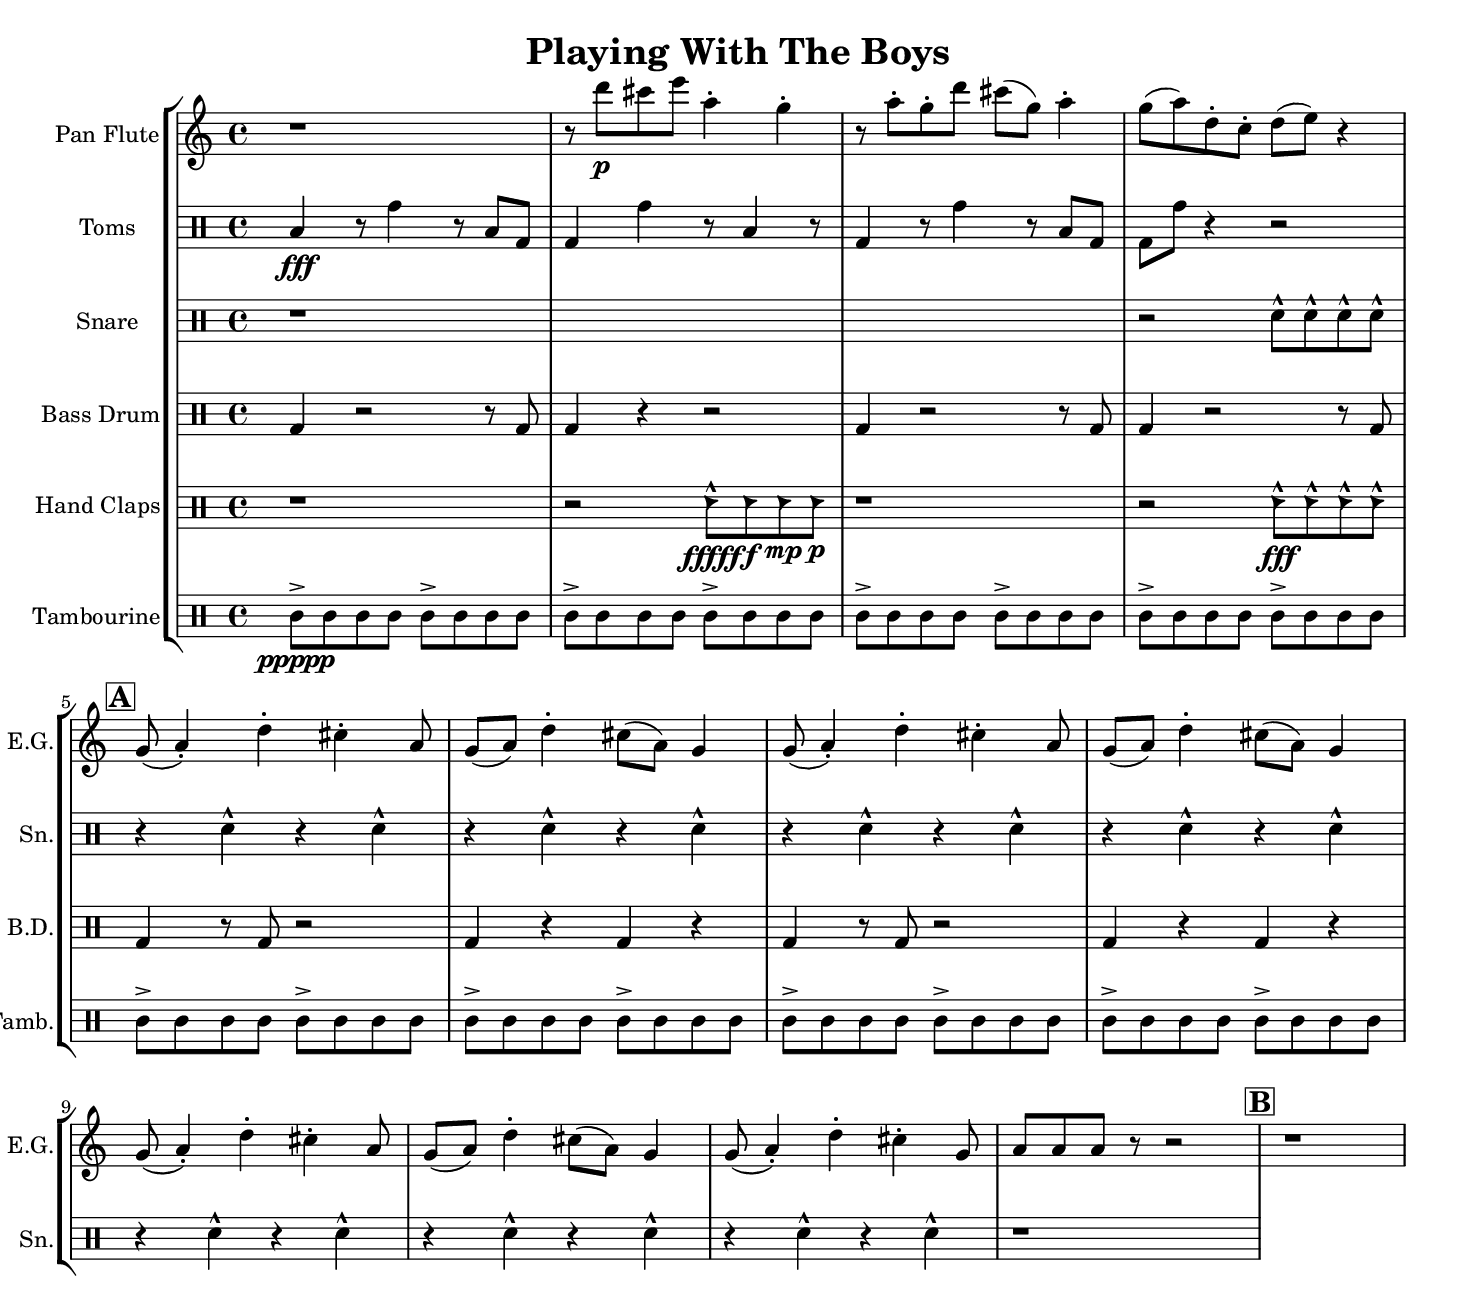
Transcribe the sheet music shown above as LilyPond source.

\version "2.20.0"  % necessary for upgrading to future LilyPond versions.

#(set-default-paper-size "b4")

\header{
  title = "Playing With The Boys"
}

\score {
  \layout {
    \context {
      \RemoveEmptyStaffContext
      \override VerticalAxisGroup.remove-first = ##t
    }
  }

  \midi {
    \tempo 4 = 140
  }

  \new StaffGroup <<
    \new Staff \with {
      instrumentName = "Pan Flute"
      shortInstrumentName = "Flute"
      midiInstrument = #"pan flute"
    } \relative c''' {
      \set Score.markFormatter = #format-mark-box-alphabet

      r1

      r8 d\p cis e a,4-. g-.
      r8 a-. g-. d' cis( g) a4-.
      g8( a) d,-. c-. d( e) r4
      \break

      % 5 // A
      \mark \default
      r4
    }

    \new Staff \with {
      instrumentName = "Electric Guitar"
      shortInstrumentName = "E.G."
      midiInstrument = #"overdriven guitar"
    } \relative c'' {
      r1 * 4

      % 5 // A
      \repeat unfold 2 {
        g8( a4-.) d-. cis4-. a8
        g( a) d4-. cis8( a) g4
      }
      \break

      % 9
      g8( a4-.) d-. cis4-. a8
      g( a) d4-. cis8( a) g4
      g8( a4-.) d-. cis4-. g8
      a a a r r2

      % 13 // B
      \mark \default
      r1
    }

    \new DrumStaff \with {
      instrumentName = "Toms"
      midiInstrument = #"melodic tom"
      shortInstrumentName = "Toms"
    } \drummode {
      toml4\fff r8 tomh4 r8 toml8 bd
      bd4 tomh r8 toml4 r8
      bd4 r8 tomh4 r8 toml8 bd
      bd tomh r4 r2

      % 5 // A
    }

    \new DrumStaff \with {
      instrumentName = "Snare"
      shortInstrumentName = "Sn."
    } \drummode {
      r1 * 3
      r2 sne8-^ sne-^ sne-^ sne-^

      % 5 // A
      \repeat unfold 7 {
        r4 sne-^ r4 sne-^
      }

      % 13 // B
      r1
    }

    \new DrumStaff \with {
      instrumentName = "Bass Drum"
      shortInstrumentName = "B.D."
      midiInstrument = #36
    } \drummode {
      bd4 r2 r8 bd8
      bd4 r4 r2
      bd4 r2 r8 bd8
      bd4 r2 r8 bd

      % 5 // A
      \repeat unfold 2 {
        bd4 r8 bd r2
        bd4 r bd r
      }
    }

    \new DrumStaff \with {
      instrumentName = "Hand Claps"
      shortInstrumentName = "H.C."
    } \drummode {
      r1
      r2 hc8-^\fffff hc\f hc\mp hc\p
      r1
      r2 hc8-^\fff hc8-^ hc8-^ hc8-^

      % 5 // A
    }

    \new DrumStaff \with {
      instrumentName = "Tambourine"
      shortInstrumentName = "Tamb."
    } \drummode {
      tamb8->\ppppp tamb tamb tamb tamb-> tamb tamb tamb
      \repeat unfold 7 {
        tamb-> tamb tamb tamb tamb-> tamb tamb tamb
      }
    }
  >>
}